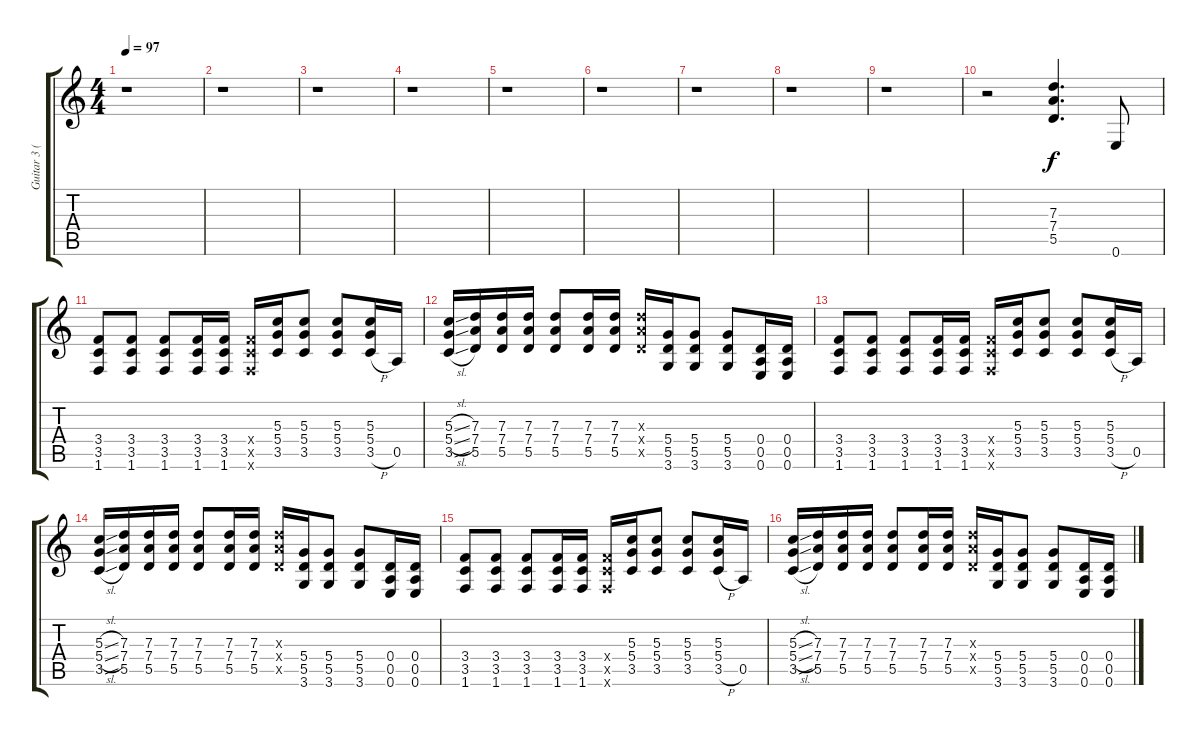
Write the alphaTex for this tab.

\track ("Guitar 3 (dist.)" "Guitar 3 (") {instrument distortionguitar}
\staff {score tabs}
\tuning (E4 B3 G3 D3 A2 E2) {hide}
\ts (4 4)
\tempo 97
\clef g2
\ks aminor
r.1{dy f} |
r.1 |
r.1 |
r.1 |
r.1 |
r.1 |
r.1 |
r.1 |
r.1 |
r.2{volume 4} (7.3 7.4 5.5).4{d volume 13} 0.6.8 |
(3.4 3.5 1.6).8 (3.4 3.5 1.6).8 (3.4 3.5 1.6).8 (3.4 3.5 1.6).16 (3.4 3.5 1.6).16 (3.4{x} 3.5{x} 1.6{x}).16 (5.3 5.4 3.5).16 (5.3 5.4 3.5).8 (5.3 5.4 3.5).8 (5.3 5.4 3.5{h}).16 0.5.16 |
(5.3{sl} 5.4{sl} 3.5{sl}).16 (7.3 7.4 5.5).16 (7.3 7.4 5.5).16 (7.3 7.4 5.5).16 (7.3 7.4 5.5).8 (7.3 7.4 5.5).16 (7.3 7.4 5.5).16 (7.3{x} 7.4{x} 5.5{x}).16 (5.4 5.5 3.6).16 (5.4 5.5 3.6).8 (5.4 5.5 3.6).8 (0.4 0.5 0.6).16 (0.4 0.5 0.6).16 |
(3.4 3.5 1.6).8 (3.4 3.5 1.6).8 (3.4 3.5 1.6).8 (3.4 3.5 1.6).16 (3.4 3.5 1.6).16 (3.4{x} 3.5{x} 1.6{x}).16 (5.3 5.4 3.5).16 (5.3 5.4 3.5).8 (5.3 5.4 3.5).8 (5.3 5.4 3.5{h}).16 0.5.16 |
(5.3{sl} 5.4{sl} 3.5{sl}).16 (7.3 7.4 5.5).16 (7.3 7.4 5.5).16 (7.3 7.4 5.5).16 (7.3 7.4 5.5).8 (7.3 7.4 5.5).16 (7.3 7.4 5.5).16 (7.3{x} 7.4{x} 5.5{x}).16 (5.4 5.5 3.6).16 (5.4 5.5 3.6).8 (5.4 5.5 3.6).8 (0.4 0.5 0.6).16 (0.4 0.5 0.6).16 |
(3.4 3.5 1.6).8 (3.4 3.5 1.6).8 (3.4 3.5 1.6).8 (3.4 3.5 1.6).16 (3.4 3.5 1.6).16 (3.4{x} 3.5{x} 1.6{x}).16 (5.3 5.4 3.5).16 (5.3 5.4 3.5).8 (5.3 5.4 3.5).8 (5.3 5.4 3.5{h}).16 0.5.16 |
(5.3{sl} 5.4{sl} 3.5{sl}).16 (7.3 7.4 5.5).16 (7.3 7.4 5.5).16 (7.3 7.4 5.5).16 (7.3 7.4 5.5).8 (7.3 7.4 5.5).16 (7.3 7.4 5.5).16 (7.3{x} 7.4{x} 5.5{x}).16 (5.4 5.5 3.6).16 (5.4 5.5 3.6).8 (5.4 5.5 3.6).8 (0.4 0.5 0.6).16 (0.4 0.5 0.6).16
